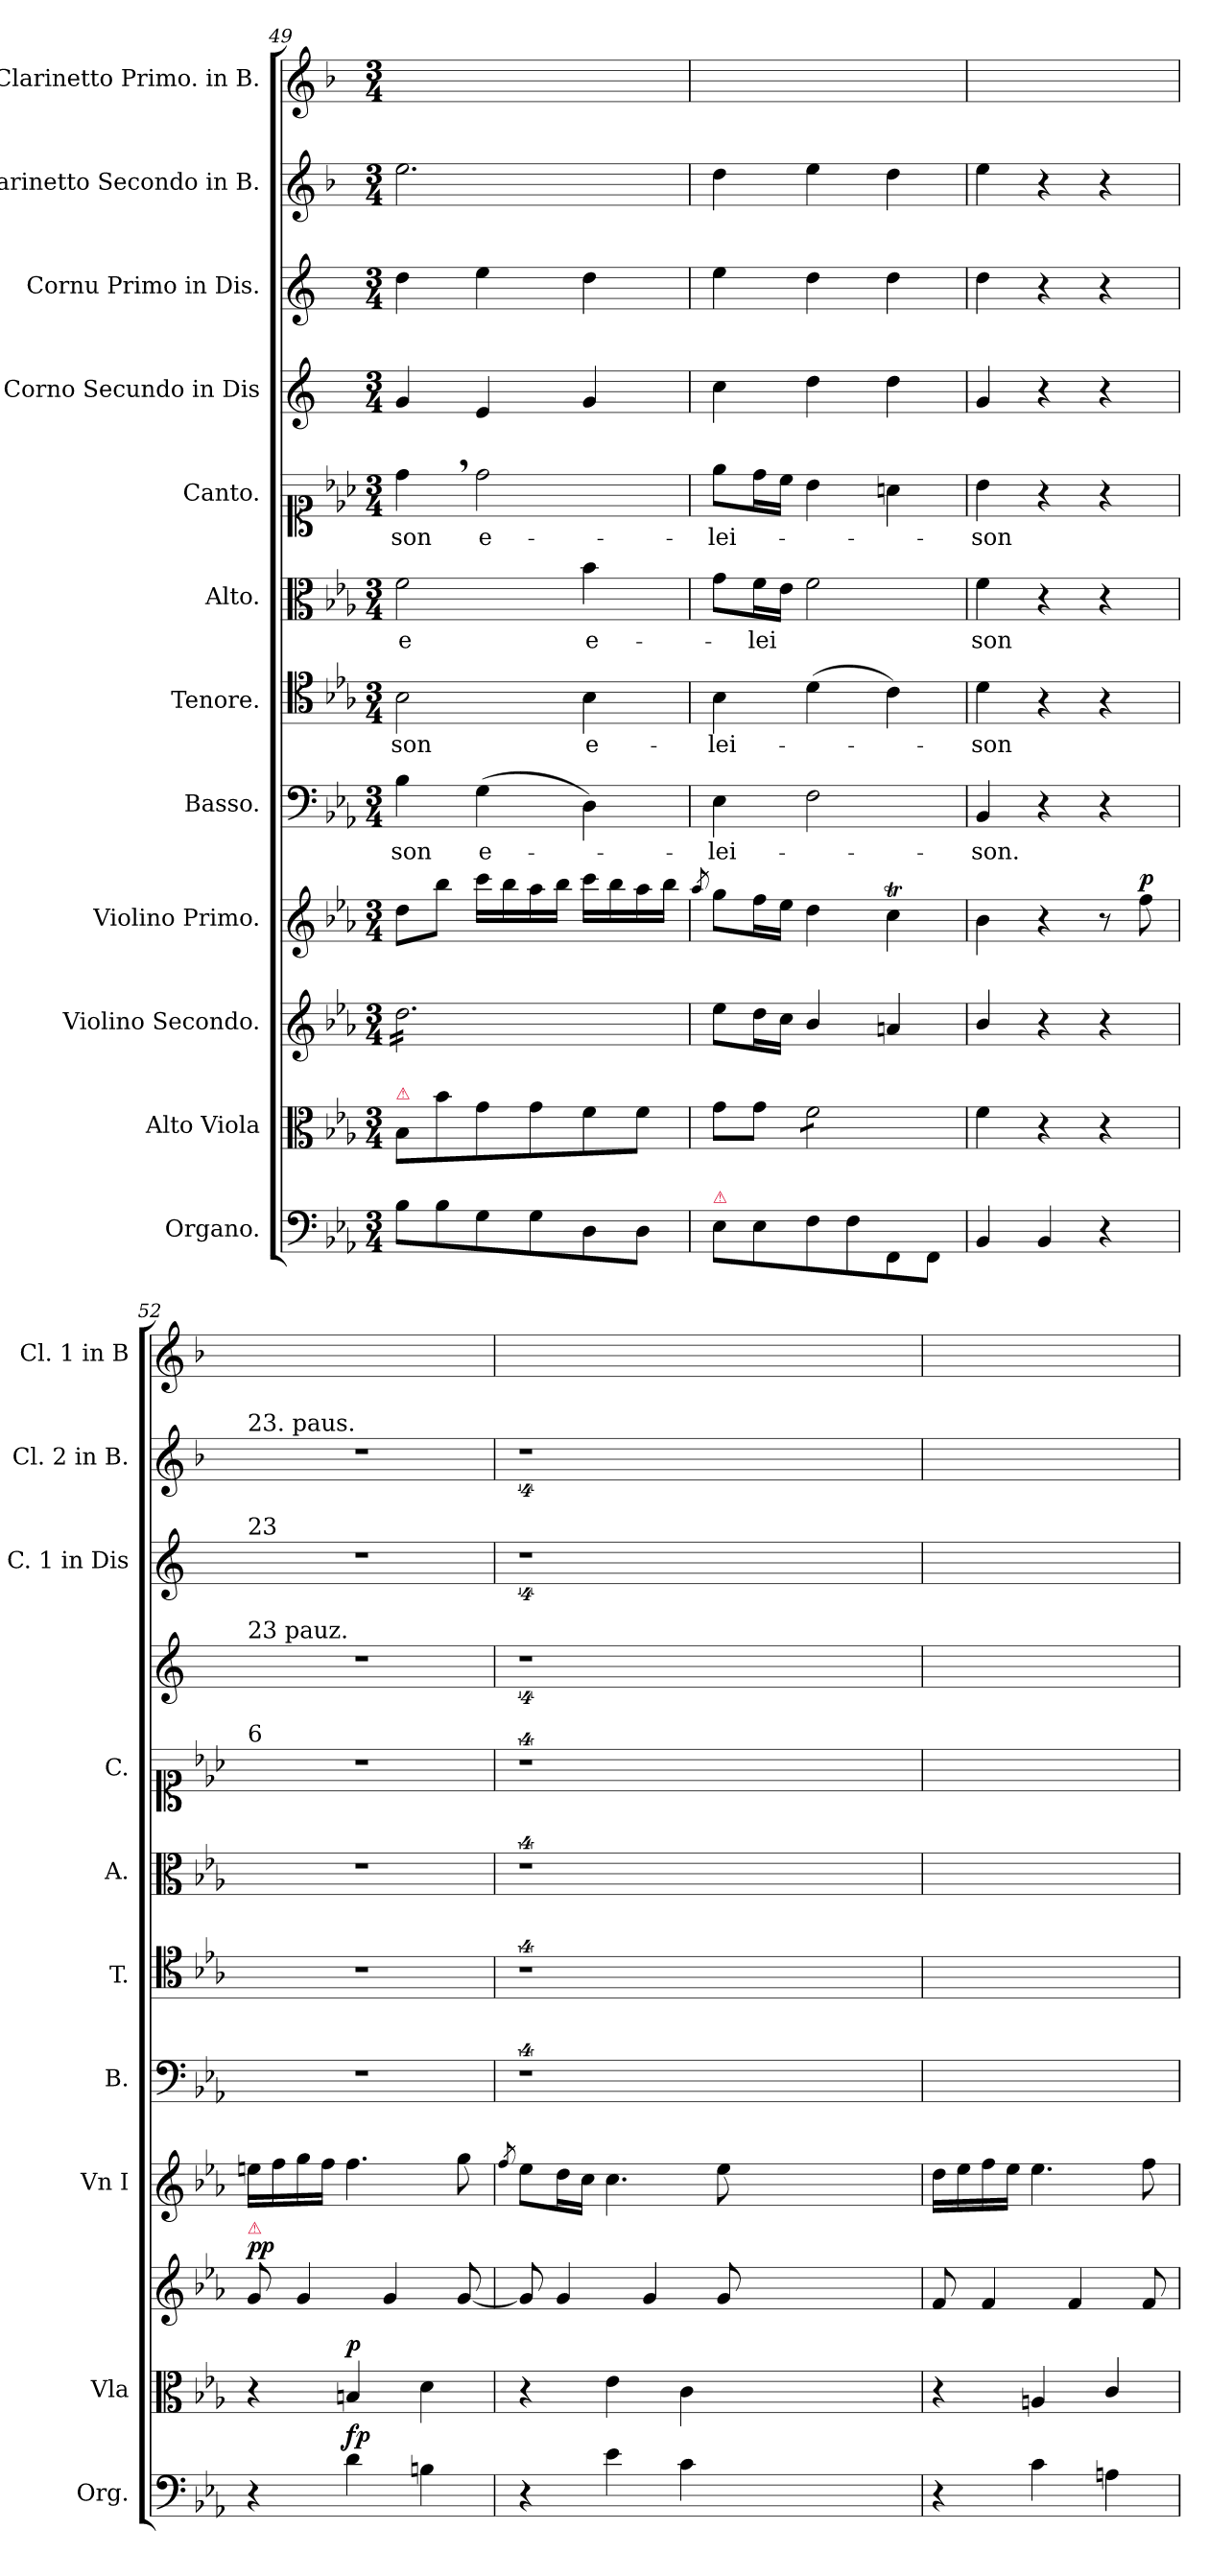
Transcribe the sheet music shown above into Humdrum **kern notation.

**kern	**dynam	**kern	**dynam	**kern	**dynam	**kern	**dynam	**kern	**text	**kern	**text	**kern	**text	**kern	**text	**kern	**kern	**kern	**kern
*part12	*part12	*part11	*part11	*part10	*part10	*part9	*part9	*part8	*part8	*part7	*part7	*part6	*part6	*part5	*part5	*part4	*part3	*part2	*part1
*staff12	*staff12	*staff11	*staff11	*staff10	*staff10	*staff9	*staff9	*staff8	*staff8	*staff7	*staff7	*staff6	*staff6	*staff5	*staff5	*staff4	*staff3	*staff2	*staff1
*I"Organo.	*	*I"Alto Viola	*	*I"Violino Secondo.	*	*I"Violino Primo.	*	*I"Basso.	*	*I"Tenore.	*	*I"Alto.	*	*I"Canto.	*	*I"Corno Secundo in Dis	*I"Cornu Primo in Dis.	*I"Clarinetto Secondo in B.	*I"Clarinetto Primo. in B.
*I'Org.	*	*I'Vla	*	*	*	*I'Vn I	*	*I'B.	*	*I'T.	*	*I'A.	*	*I'C.	*	*	*I'C. 1 in Dis	*I'Cl. 2 in B.	*I'Cl. 1 in B
*clefF4	*	*clefC3	*	*clefG2	*	*clefG2	*	*clefF4	*	*clefC4	*	*clefC3	*	*clefC1	*	*clefG2	*clefG2	*clefG2	*clefG2
*	*	*	*	*	*	*	*	*	*	*	*	*	*	*	*	*ITrd-2c-3	*ITrd5c9	*ITrd1c2	*ITrd1c2
*k[b-e-a-]	*	*k[b-e-a-]	*	*k[b-e-a-]	*	*k[b-e-a-]	*	*k[b-e-a-]	*	*k[b-e-a-]	*	*k[b-e-a-]	*	*k[b-e-a-]	*	*k[b-e-a-]	*k[b-e-a-]	*k[b-e-a-]	*k[b-e-a-]
*E-:	*	*E-:	*	*E-:	*	*E-:	*	*E-:	*	*E-:	*	*E-:	*	*E-:	*	*E-:	*E-:	*E-:	*E-:
*M3/4	*	*M3/4	*	*M3/4	*	*M3/4	*	*M3/4	*	*M3/4	*	*M3/4	*	*M3/4	*	*M3/4	*M3/4	*M3/4	*M3/4
=49	=49	=49	=49	=49	=49	=49	=49	=49	=49	=49	=49	=49	=49	=49	=49	=49	=49	=49	=49
!	!	!LO:TX:a:color=crimson:t=⚠	!	!	!	!	!	!	!	!	!	!	!	!	!	!	!	!	!
!	!	!	!	!	!	!	!	!	!	!	!	!	!	!	!LO:LY:i	!	!	!	!
*	*	*	*	*tremolo	*	*	*	*	*	*	*	*	*	*	*	*	*	*	*
8B-\L	.	8B-/L	.	16dd\LL	.	8dd\L	.	4B-\	-son	2B-\	-son	2f\	-e	4dd,>\	-son	4b-/	4f\	2.dd\	2.ryy
.	.	.	.	16dd\	.	.	.	.	.	.	.	.	.	.	.	.	.	.	.
8B-\	.	8b-\	.	16dd\	.	8bb-\J	.	.	.	.	.	.	.	.	.	.	.	.	.
.	.	.	.	16dd\	.	.	.	.	.	.	.	.	.	.	.	.	.	.	.
8G\	.	8g\	.	16dd\	.	16ccc\LL	.	(4G\	e-	.	.	.	.	2dd\	e-	4g/	4g\	.	.
.	.	.	.	16dd\	.	16bb-\	.	.	.	.	.	.	.	.	.	.	.	.	.
8G\	.	8g\	.	16dd\	.	16aa-\	.	.	.	.	.	.	.	.	.	.	.	.	.
.	.	.	.	16dd\	.	16bb-\JJ	.	.	.	.	.	.	.	.	.	.	.	.	.
8D\	.	8f\	.	16dd\	.	16ccc\LL	.	4D\)	.	4B-\	e-	4b-\	e-	.	.	4b-/	4f\	.	.
.	.	.	.	16dd\	.	16bb-\	.	.	.	.	.	.	.	.	.	.	.	.	.
8D\J	.	8f\J	.	16dd\	.	16aa-\	.	.	.	.	.	.	.	.	.	.	.	.	.
.	.	.	.	16dd\JJ	.	16bb-\JJ	.	.	.	.	.	.	.	.	.	.	.	.	.
*	*	*	*	*Xtremolo	*	*	*	*	*	*	*	*	*	*	*	*	*	*	*
=50	=50	=50	=50	=50	=50	=50	=50	=50	=50	=50	=50	=50	=50	=50	=50	=50	=50	=50	=50
.	.	.	.	.	.	8qaa-/	.	.	.	.	.	.	.	.	.	.	.	.	.
!LO:TX:a:color=crimson:t=⚠	!	!	!	!	!	!	!	!	!	!	!	!	!	!	!	!	!	!	!
8E-\L	.	8g\L	.	8ee-\L	.	8gg\L	.	4E-\	-lei-	4B-\	-lei-	8g\L	.	8ee-\L	-lei-	4ee-\	4g\	4cc\	2.ryy
8E-\	.	8g\J	.	16dd\L	.	16ff\L	.	.	.	.	.	16f\L	-lei	16dd\L	.	.	.	.	.
.	.	.	.	16cc\JJ	.	16ee-\JJ	.	.	.	.	.	16e-\JJ	.	16cc\JJ	.	.	.	.	.
*	*	*tremolo	*	*	*	*	*	*	*	*	*	*	*	*	*	*	*	*	*
8F\	.	8f\L	.	4b-/	.	4dd\	.	2F\	.	(4d\	.	2f\	.	4b-\	.	4ff\	4f\	4dd\	.
8F\	.	8f\	.	.	.	.	.	.	.	.	.	.	.	.	.	.	.	.	.
8FF/	.	8f\	.	4an/	.	4ccT\	.	.	.	4c\)	.	.	.	4an\	.	4ff\	4f\	4cc\	.
8FF/J	.	8f\J	.	.	.	.	.	.	.	.	.	.	.	.	.	.	.	.	.
*	*	*Xtremolo	*	*	*	*	*	*	*	*	*	*	*	*	*	*	*	*	*
=51	=51	=51	=51	=51	=51	=51	=51	=51	=51	=51	=51	=51	=51	=51	=51	=51	=51	=51	=51
4BB-/	.	4f\	.	4b-/	.	4b-\	.	4BB-/	-son.	4d\	-son	4f\	son	4b-\	-son	4b-/	4f\	4dd\	2.ryy
4BB-/	.	4r	.	4r	.	4r	.	4r	.	4r	.	4r	.	4r	.	4r	4r	4r	.
4r	.	4r	.	4r	.	8r	.	4r	.	4r	.	4r	.	4r	.	4r	4r	4r	.
!	!	!	!	!	!	!	!LO:DY:a	!	!	!	!	!	!	!	!	!	!	!	!
.	.	.	.	.	.	8ff\	p	.	.	.	.	.	.	.	.	.	.	.	.
=52	=52	=52	=52	=52	=52	=52	=52	=52	=52	=52	=52	=52	=52	=52	=52	=52	=52	=52	=52
!	!	!	!	!	!	!	!	!	!	!	!	!	!	!	!	!	!	!LO:TX:a:t=23. paus.	!
!	!	!	!	!	!	!	!	!	!	!	!	!	!	!	!	!	!LO:TX:a:t=23	!	!
!	!	!	!	!	!	!	!	!	!	!	!	!	!	!	!	!LO:TX:a:t=23 pauz.	!	!	!
!	!	!	!	!	!	!	!	!	!	!	!	!	!	!LO:TX:a:t=6	!	!	!	!	!
!	!	!	!	!LO:TX:a:color=crimson:t=⚠	!	!	!	!	!	!	!	!	!	!	!	!	!	!	!
!	!	!	!	!	!LO:DY:a	!	!	!	!	!	!	!	!	!	!	!	!	!	!
4r	.	4r	.	8g/	pp	16een\LL	.	2.r	.	2.r	.	2.r	.	2.r	.	2.r	2.r	2.r	2.ryy
.	.	.	.	.	.	16ff\	.	.	.	.	.	.	.	.	.	.	.	.	.
.	.	.	.	4g/	.	16gg\	.	.	.	.	.	.	.	.	.	.	.	.	.
.	.	.	.	.	.	16ff\JJ	.	.	.	.	.	.	.	.	.	.	.	.	.
!	!LO:DY:a	!	!LO:DY:a	!	!	!	!	!	!	!	!	!	!	!	!	!	!	!	!
4d\	fp	4Bn/	p	.	.	4.ff\	.	.	.	.	.	.	.	.	.	.	.	.	.
.	.	.	.	4g/	.	.	.	.	.	.	.	.	.	.	.	.	.	.	.
4Bn\	.	4d\	.	.	.	.	.	.	.	.	.	.	.	.	.	.	.	.	.
.	.	.	.	[8g/	.	8gg\	.	.	.	.	.	.	.	.	.	.	.	.	.
=53	=53	=53	=53	=53	=53	=53	=53	=53	=53	=53	=53	=53	=53	=53	=53	=53	=53	=53	=53
.	.	.	.	.	.	8qff/	.	.	.	.	.	.	.	.	.	.	.	.	.
4r	.	4r	.	8g/]	.	8ee-\L	.	4%9r	.	4%9r	.	4%9r	.	4%9r	.	4%9r	4%9r	4%9r	2.ryy
.	.	.	.	4g/	.	16dd\L	.	.	.	.	.	.	.	.	.	.	.	.	.
.	.	.	.	.	.	16cc\JJ	.	.	.	.	.	.	.	.	.	.	.	.	.
4e-\	.	4e-\	.	.	.	4.cc\	.	.	.	.	.	.	.	.	.	.	.	.	.
.	.	.	.	4g/	.	.	.	.	.	.	.	.	.	.	.	.	.	.	.
4c\	.	4c\	.	.	.	.	.	.	.	.	.	.	.	.	.	.	.	.	.
.	.	.	.	8g/	.	8ee-\	.	.	.	.	.	.	.	.	.	.	.	.	.
1.ryy	.	1.ryy	.	1.ryy	.	1.ryy	.	.	.	.	.	.	.	.	.	.	.	.	1.ryy
=54	=54	=54	=54	=54	=54	=54	=54	=54	=54	=54	=54	=54	=54	=54	=54	=54	=54	=54	=54
4r	.	4r	.	8f/	.	16dd\LL	.	2.ryy	.	2.ryy	.	2.ryy	.	2.ryy	.	2.ryy	2.ryy	2.ryy	2.ryy
.	.	.	.	.	.	16ee-\	.	.	.	.	.	.	.	.	.	.	.	.	.
.	.	.	.	4f/	.	16ff\	.	.	.	.	.	.	.	.	.	.	.	.	.
.	.	.	.	.	.	16ee-\JJ	.	.	.	.	.	.	.	.	.	.	.	.	.
4c\	.	4An/	.	.	.	4.ee-\	.	.	.	.	.	.	.	.	.	.	.	.	.
.	.	.	.	4f/	.	.	.	.	.	.	.	.	.	.	.	.	.	.	.
4An\	.	4c/	.	.	.	.	.	.	.	.	.	.	.	.	.	.	.	.	.
.	.	.	.	8f/	.	8ff\	.	.	.	.	.	.	.	.	.	.	.	.	.
=	=	=	=	=	=	=	=	=	=	=	=	=	=	=	=	=	=	=	=
*-	*-	*-	*-	*-	*-	*-	*-	*-	*-	*-	*-	*-	*-	*-	*-	*-	*-	*-	*-
